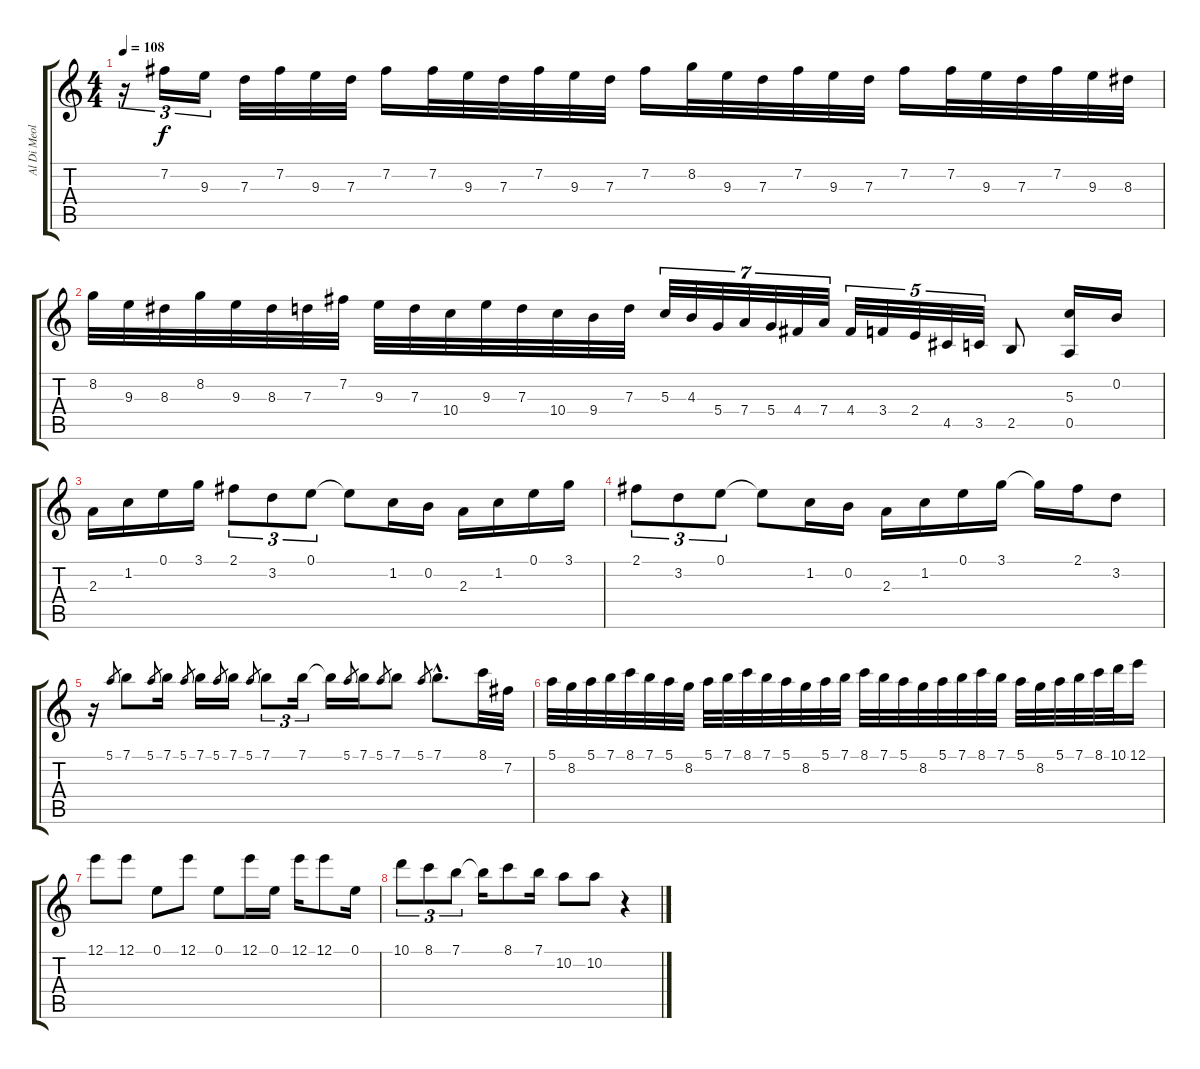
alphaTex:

\track ("Al Di Meola" "Al Di Meol") {instrument acousticguitarnylon}
\staff {score tabs}
\tuning (E4 B3 G3 D3 A2 E2) {hide}
\ts (4 4)
\tempo 108
\clef g2
\ks c
r.16{tu (3 2) dy f} 7.2.16{tu (3 2)} 9.3.16{tu (3 2)} 7.3.32 7.2.32 9.3.32 7.3.32 7.2.16 7.2.32 9.3.32 7.3.32 7.2.32 9.3.32 7.3.32 7.2.16 8.2.32 9.3.32 7.3.32 7.2.32 9.3.32 7.3.32 7.2.16 7.2.32 9.3.32 7.3.32 7.2.32 9.3.32 8.3.32 |
8.2.32 9.3.32 8.3.32 8.2.32 9.3.32 8.3.32 7.3.32 7.2.32 9.3.32 7.3.32 10.4.32 9.3.32 7.3.32 10.4.32 9.4.32 7.3.32 5.3.32{tu (7 4)} 4.3.32{tu (7 4)} 5.4.32{tu (7 4)} 7.4.32{tu (7 4)} 5.4.32{tu (7 4)} 4.4.32{tu (7 4)} 7.4.32{tu (7 4)} 4.4.32{tu (5 4)} 3.4.32{tu (5 4)} 2.4.32{tu (5 4)} 4.5.32{tu (5 4)} 3.5.32{tu (5 4)} 2.5.8 (5.3 0.5).16 0.2.16 |
2.3.16 1.2.16 0.1.16 3.1.16 2.1.8{tu (3 2)} 3.2.8{tu (3 2)} 0.1.8{tu (3 2)} 0.1{t}.8 1.2.16 0.2.16 2.3.16 1.2.16 0.1.16 3.1.16 |
2.1.8{tu (3 2)} 3.2.8{tu (3 2)} 0.1.8{tu (3 2)} 0.1{t}.8 1.2.16 0.2.16 2.3.16 1.2.16 0.1.16 3.1.16 3.1{t}.16 2.1.16 3.2.8 |
r.16 5.1.8{gr} 7.1.8 5.1.8{gr} 7.1.16 5.1.8{gr} 7.1.16 5.1.8{gr} 7.1.16 5.1.8{gr} 7.1.8{tu (3 2)} 7.1.16{tu (3 2)} 7.1{t}.16 5.1.8{gr} 7.1.16 5.1.8{gr} 7.1.8 5.1.8{gr} 7.1{hac}.8{d} 8.1.32 7.2.32 |
5.1.32 8.2.32 5.1.32 7.1.32 8.1.32 7.1.32 5.1.32 8.2.32 5.1.32 7.1.32 8.1.32 7.1.32 5.1.32 8.2.32 5.1.32 7.1.32 8.1.32 7.1.32 5.1.32 8.2.32 5.1.32 7.1.32 8.1.32 7.1.32 5.1.32 8.2.32 5.1.32 7.1.32 8.1.32 10.1.32 12.1.16 |
12.1.8 12.1.8 0.1.8 12.1.8 0.1.8 12.1.16 0.1.16 12.1.16 12.1.8 0.1.16 |
10.1.8{tu (3 2)} 8.1.8{tu (3 2)} 7.1.8{tu (3 2)} 7.1{t}.16 8.1.8 7.1.16 10.2.8 10.2.8 r.4
